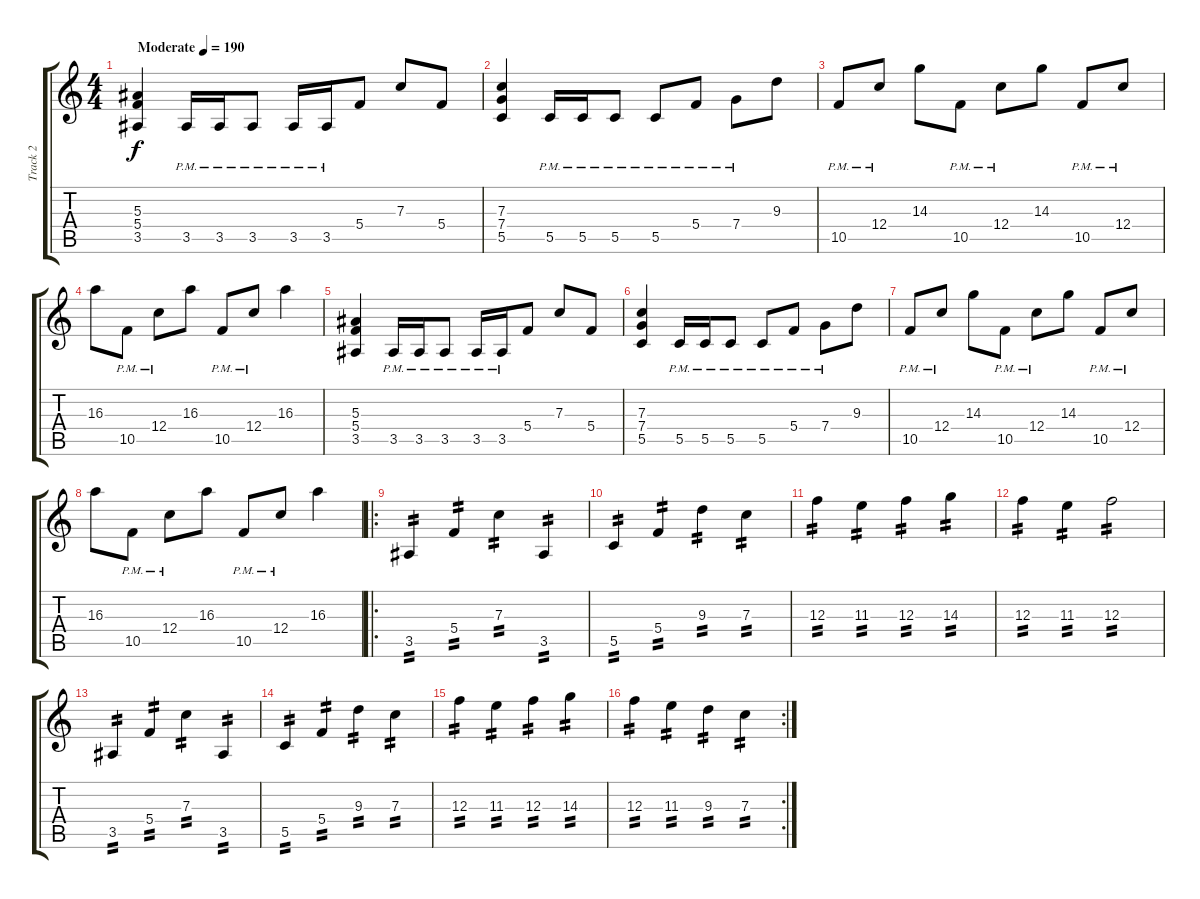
\track ("Track 2" "Track 2") {instrument distortionguitar}
\staff {score tabs}
\tuning (D4 A3 F3 C3 G2 D2) {hide}
\ts (4 4)
\tempo (190 "Moderate")
\clef g2
\ks c
(5.3 5.4 3.5).4{dy f instrument distortionguitar} 3.5{pm}.16 3.5{pm}.16 3.5{pm}.8 3.5{pm}.16 3.5{pm}.16 5.4.8 7.3.8 5.4.8 |
(7.3 7.4 5.5).4 5.5{pm}.16 5.5{pm}.16 5.5{pm}.8 5.5{pm}.8 5.4{pm}.8 7.4{pm}.8 9.3.8 |
10.5{pm}.8 12.4{pm}.8 14.3.8 10.5{pm}.8 12.4{pm}.8 14.3.8 10.5{pm}.8 12.4{pm}.8 |
16.3.8 10.5{pm}.8 12.4{pm}.8 16.3.8 10.5{pm}.8 12.4{pm}.8 16.3.4 |
(5.3 5.4 3.5).4 3.5{pm}.16 3.5{pm}.16 3.5{pm}.8 3.5{pm}.16 3.5{pm}.16 5.4.8 7.3.8 5.4.8 |
(7.3 7.4 5.5).4 5.5{pm}.16 5.5{pm}.16 5.5{pm}.8 5.5{pm}.8 5.4{pm}.8 7.4{pm}.8 9.3.8 |
10.5{pm}.8 12.4{pm}.8 14.3.8 10.5{pm}.8 12.4{pm}.8 14.3.8 10.5{pm}.8 12.4{pm}.8 |
16.3.8 10.5{pm}.8 12.4{pm}.8 16.3.8 10.5{pm}.8 12.4{pm}.8 16.3.4 |
\ro
3.5.4{tp 2} 5.4.4{tp 2} 7.3.4{tp 2} 3.5.4{tp 2} |
5.5.4{tp 2} 5.4.4{tp 2} 9.3.4{tp 2} 7.3.4{tp 2} |
12.3.4{tp 2} 11.3.4{tp 2} 12.3.4{tp 2} 14.3.4{tp 2} |
12.3.4{tp 2} 11.3.4{tp 2} 12.3.2{tp 2} |
3.5.4{tp 2} 5.4.4{tp 2} 7.3.4{tp 2} 3.5.4{tp 2} |
5.5.4{tp 2} 5.4.4{tp 2} 9.3.4{tp 2} 7.3.4{tp 2} |
12.3.4{tp 2} 11.3.4{tp 2} 12.3.4{tp 2} 14.3.4{tp 2} |
\rc 2
12.3.4{tp 2} 11.3.4{tp 2} 9.3.4{tp 2} 7.3.4{tp 2}
